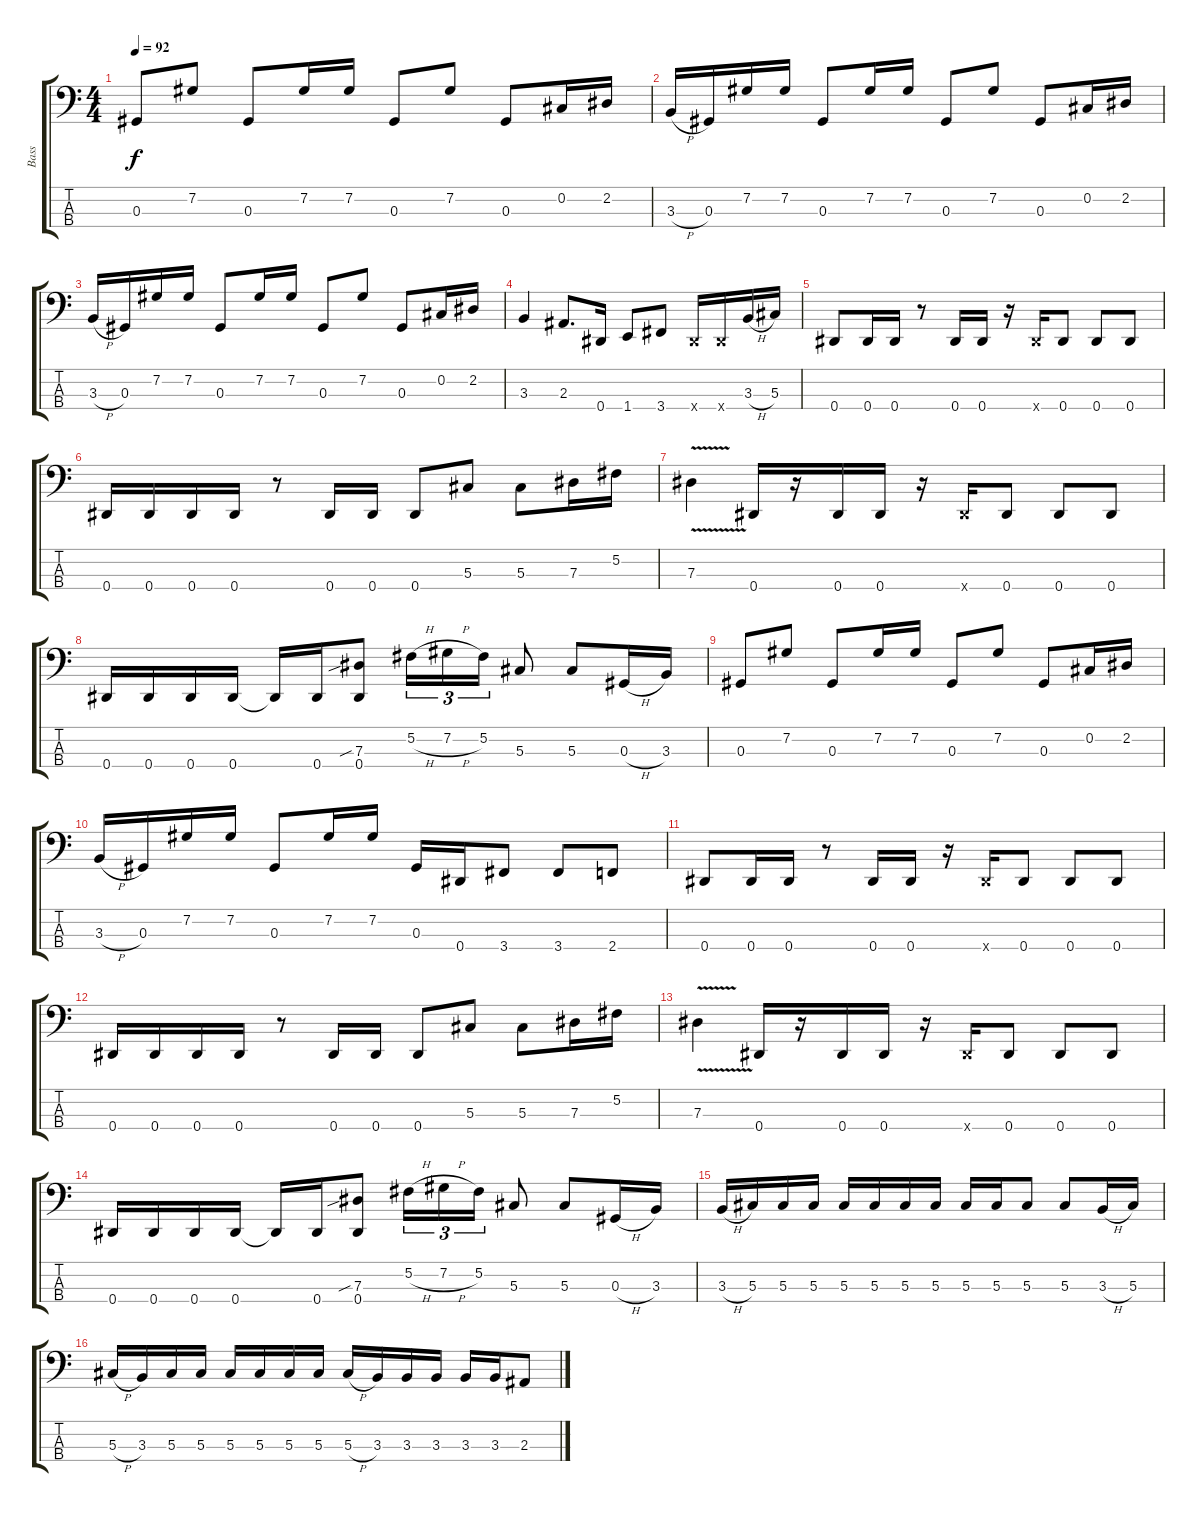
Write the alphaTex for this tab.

\track ("Bass" "Bass") {instrument electricbasspick}
\staff {score tabs}
\tuning (Gb2 Db2 Ab1 Eb1) {hide}
\ts (4 4)
\tempo 92
\clef f4
\ks c
0.3.8{dy f} 7.2.8 0.3.8 7.2.16 7.2.16 0.3.8 7.2.8 0.3.8 0.2.16 2.2.16 |
3.3{h}.16 0.3.16 7.2.16 7.2.16 0.3.8 7.2.16 7.2.16 0.3.8 7.2.8 0.3.8 0.2.16 2.2.16 |
3.3{h}.16 0.3.16 7.2.16 7.2.16 0.3.8 7.2.16 7.2.16 0.3.8 7.2.8 0.3.8 0.2.16 2.2.16 |
3.3.4 2.3.8{d} 0.4.16 1.4.8 3.4.8 0.4{x}.16 0.4{x}.16 3.3{h}.16 5.3.16 |
0.4.8 0.4.16 0.4.16 r.8 0.4.16 0.4.16 r.16 0.4{x}.16 0.4.8 0.4.8 0.4.8 |
0.4.16 0.4.16 0.4.16 0.4.16 r.8 0.4.16 0.4.16 0.4.8 5.3.8 5.3.8 7.3.16 5.2.16 |
7.3{v}.4 0.4.16 r.16 0.4.16 0.4.16 r.16 0.4{x}.16 0.4.8 0.4.8 0.4.8 |
0.4.16 0.4.16 0.4.16 0.4.16 0.4{t}.16 0.4.16 (7.3{sib} 0.4).8 5.2{h}.16{tu (3 2)} 7.2{h}.16{tu (3 2)} 5.2.16{tu (3 2)} 5.3.8 5.3.8 0.3{h}.16 3.3.16 |
0.3.8 7.2.8 0.3.8 7.2.16 7.2.16 0.3.8 7.2.8 0.3.8 0.2.16 2.2.16 |
3.3{h}.16 0.3.16 7.2.16 7.2.16 0.3.8 7.2.16 7.2.16 0.3.16 0.4.16 3.4.8 3.4.8 2.4.8 |
0.4.8 0.4.16 0.4.16 r.8 0.4.16 0.4.16 r.16 0.4{x}.16 0.4.8 0.4.8 0.4.8 |
0.4.16 0.4.16 0.4.16 0.4.16 r.8 0.4.16 0.4.16 0.4.8 5.3.8 5.3.8 7.3.16 5.2.16 |
7.3{v}.4 0.4.16 r.16 0.4.16 0.4.16 r.16 0.4{x}.16 0.4.8 0.4.8 0.4.8 |
0.4.16 0.4.16 0.4.16 0.4.16 0.4{t}.16 0.4.16 (7.3{sib} 0.4).8 5.2{h}.16{tu (3 2)} 7.2{h}.16{tu (3 2)} 5.2.16{tu (3 2)} 5.3.8 5.3.8 0.3{h}.16 3.3.16 |
3.3{h}.16 5.3.16 5.3.16 5.3.16 5.3.16 5.3.16 5.3.16 5.3.16 5.3.16 5.3.16 5.3.8 5.3.8 3.3{h}.16 5.3.16 |
5.3{h}.16 3.3.16 5.3.16 5.3.16 5.3.16 5.3.16 5.3.16 5.3.16 5.3{h}.16 3.3.16 3.3.16 3.3.16 3.3.16 3.3.16 2.3.8
